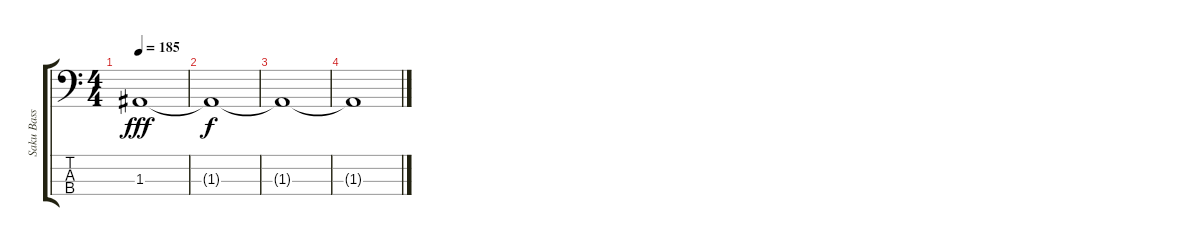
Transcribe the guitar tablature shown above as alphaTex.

\track ("Saku Bass [ Jazz Guitar ]" "Saku Bass ") {instrument electricguitarjazz}
\staff {score tabs}
\tuning (G2 D2 A1 E1) {hide}
\ts (4 4)
\tempo 185
\clef f4
\ks c
1.3.1{dy fff} |
1.3{t}.1{dy f} |
1.3{t}.1 |
1.3{t}.1
